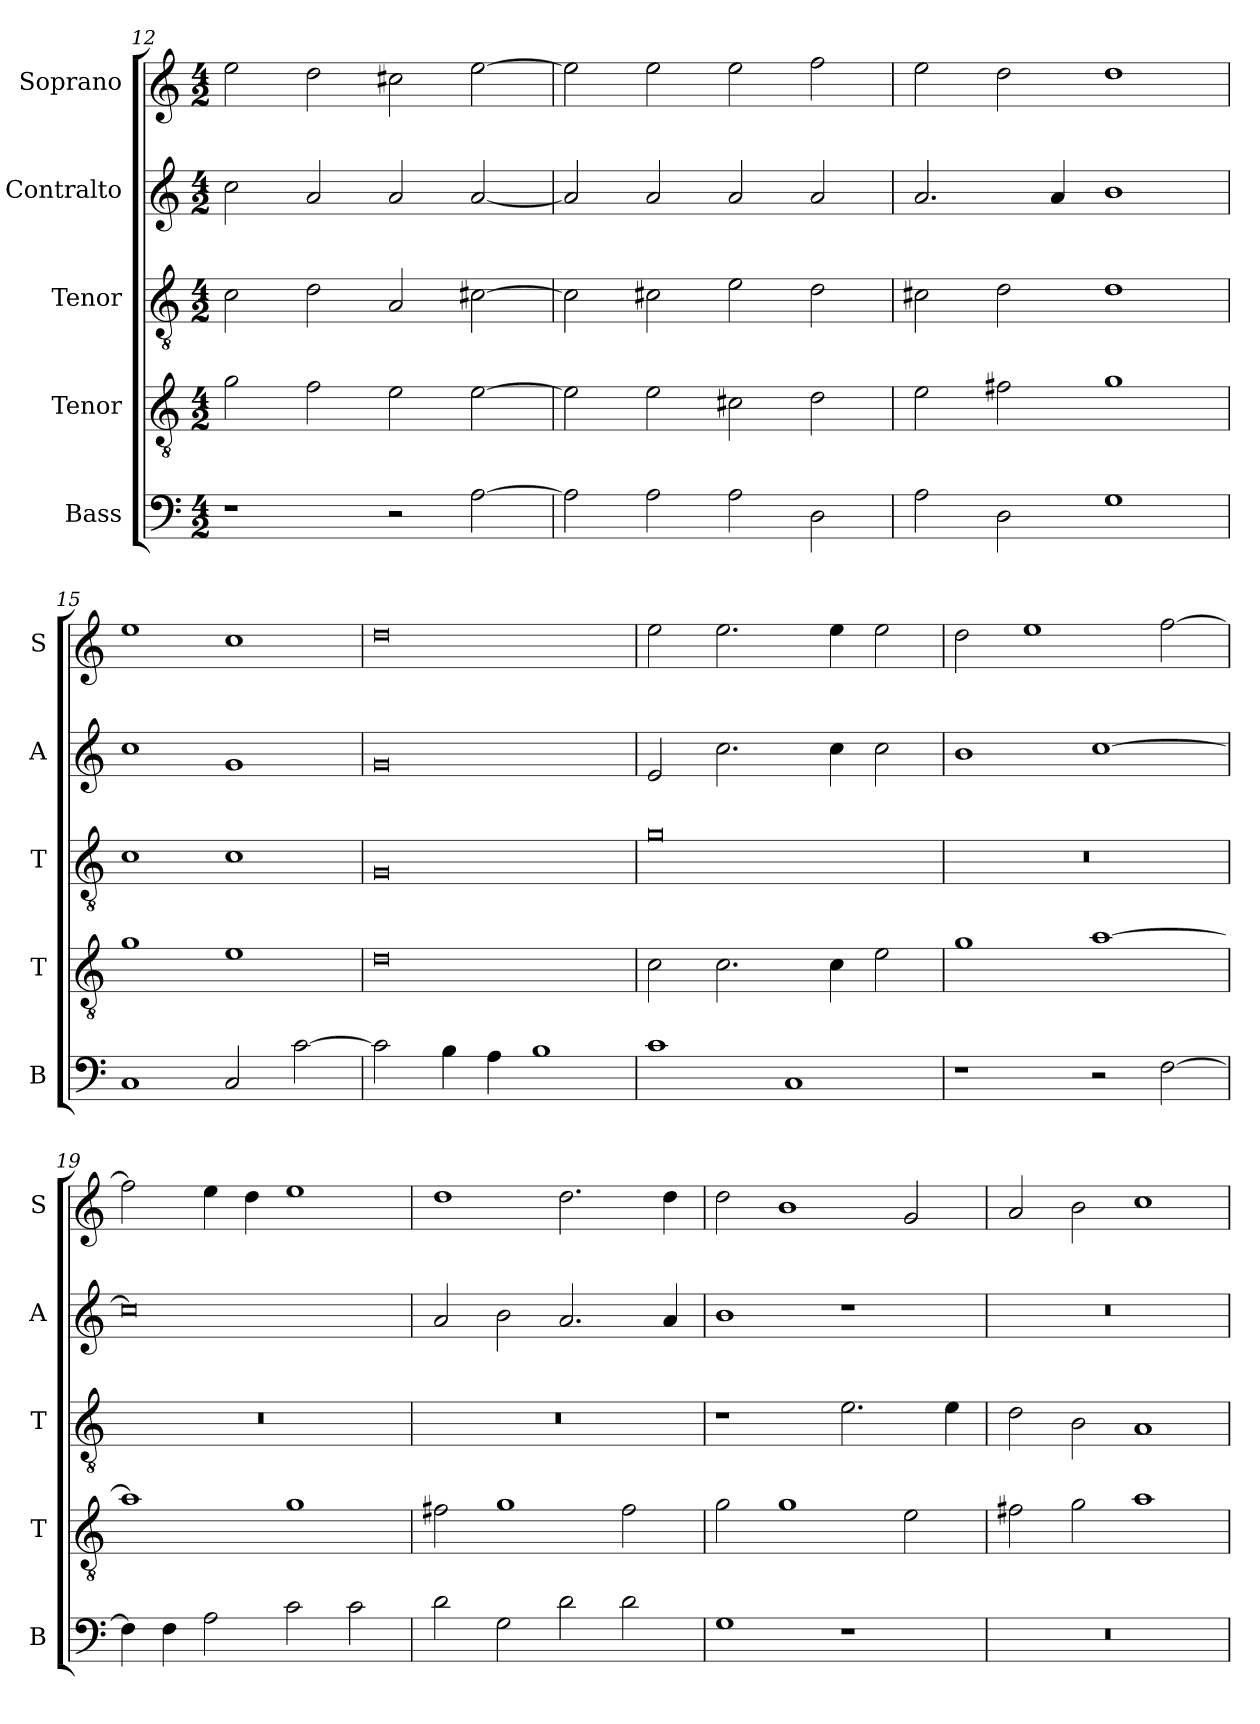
**kern	**kern	**kern	**kern	**kern
*part5	*part4	*part3	*part2	*part1
*staff5	*staff4	*staff3	*staff2	*staff1
*I"Bass	*I"Tenor	*I"Tenor	*I"Contralto	*I"Soprano
*I'B	*I'T	*I'T	*I'A	*I'S
*clefF4	*clefGv2	*clefGv2	*clefG2	*clefG2
*k[]	*k[]	*k[]	*k[]	*k[]
*G:mix	*G:mix	*G:mix	*G:mix	*G:mix
*M4/2	*M4/2	*M4/2	*M4/2	*M4/2
=12	=12	=12	=12	=12
1r	2g	2c	2cc	2ee
.	2f	2d	2a	2dd
2r	2e	2A	2a	2cc#X
[2A	[2e	[2c#X	[2a	[2ee
=13	=13	=13	=13	=13
2A]	2e]	2c#]	2a]	2ee]
2A	2e	2c#X	2a	2ee
2A	2c#X	2e	2a	2ee
2D	2d	2d	2a	2ff
=14	=14	=14	=14	=14
2A	2e	2c#X	2.a	2ee
2D	2f#X	2d	.	2dd
.	.	.	4a	.
1G	1g	1d	1b	1dd
=15	=15	=15	=15	=15
1C	1g	1c	1cc	1ee
2C	1e	1c	1g	1cc
[2c	.	.	.	.
=16	=16	=16	=16	=16
2c]	0d	0G	0g	0dd
4B	.	.	.	.
4A	.	.	.	.
1B	.	.	.	.
=17	=17	=17	=17	=17
1c	2c	0g	2e	2ee
.	2.c	.	2.cc	2.ee
1C	.	.	.	.
.	4c	.	4cc	4ee
.	2e	.	2cc	2ee
=18	=18	=18	=18	=18
1r	1g	0r	1b	2dd
.	.	.	.	1ee
2r	[1a	.	[1cc	.
[2F	.	.	.	[2ff
=19	=19	=19	=19	=19
4F]	1a]	0r	0cc]	2ff]
4F	.	.	.	.
2A	.	.	.	4ee
.	.	.	.	4dd
2c	1g	.	.	1ee
2c	.	.	.	.
=20	=20	=20	=20	=20
2d	2f#X	0r	2a	1dd
2G	1g	.	2b	.
2d	.	.	2.a	2.dd
2d	2f#	.	.	.
.	.	.	4a	4dd
=21	=21	=21	=21	=21
1G	2g	1r	1b	2dd
.	1g	.	.	1b
1r	.	2.e	1r	.
.	2e	.	.	2g
.	.	4e	.	.
=22	=22	=22	=22	=22
0r	2f#X	2d	0r	2a
.	2g	2B	.	2b
.	1a	1A	.	1cc
=	=	=	=	=
*-	*-	*-	*-	*-
